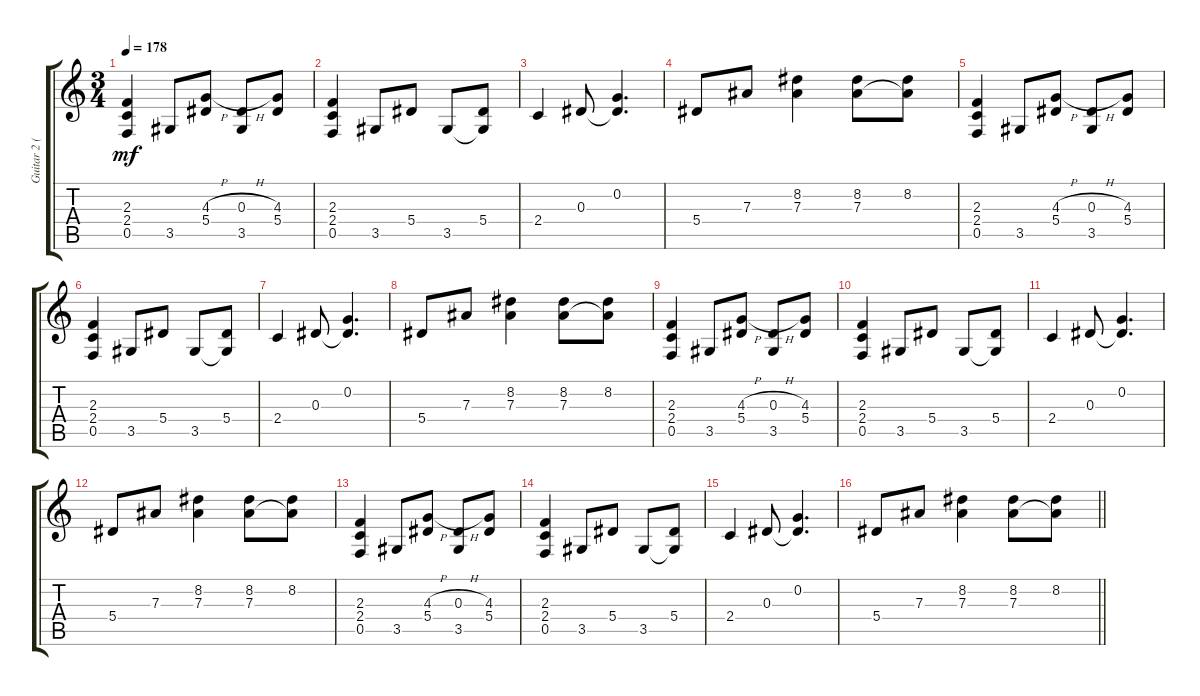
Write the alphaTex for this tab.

\track ("Guitar 2 (Lead)" "Guitar 2 (") {instrument distortionguitar}
\staff {score tabs}
\tuning (C4 G3 Eb3 Bb2 F2 C2) {hide}
\ts (3 4)
\tempo 178
\clef g2
\ks c
(2.3 2.4 0.5).4{dy mf} 3.5.8 (4.3{h} 5.4).8 (0.3{h} 3.5).8 (4.3 5.4).8 |
(2.3 2.4 0.5).4 3.5.8 5.4.8 3.5.8 (5.4 3.5{t}).8 |
2.4.4 0.3.8 (0.2 0.3{t}).4{d} |
5.4.8 7.3.8 (8.2 7.3).4 (8.2 7.3).8 (8.2 7.3{t}).8 |
(2.3 2.4 0.5).4 3.5.8 (4.3{h} 5.4).8 (0.3{h} 3.5).8 (4.3 5.4).8 |
(2.3 2.4 0.5).4 3.5.8 5.4.8 3.5.8 (5.4 3.5{t}).8 |
2.4.4 0.3.8 (0.2 0.3{t}).4{d} |
5.4.8 7.3.8 (8.2 7.3).4 (8.2 7.3).8 (8.2 7.3{t}).8 |
(2.3 2.4 0.5).4 3.5.8 (4.3{h} 5.4).8 (0.3{h} 3.5).8 (4.3 5.4).8 |
(2.3 2.4 0.5).4 3.5.8 5.4.8 3.5.8 (5.4 3.5{t}).8 |
2.4.4 0.3.8 (0.2 0.3{t}).4{d} |
5.4.8 7.3.8 (8.2 7.3).4 (8.2 7.3).8 (8.2 7.3{t}).8 |
(2.3 2.4 0.5).4 3.5.8 (4.3{h} 5.4).8 (0.3{h} 3.5).8 (4.3 5.4).8 |
(2.3 2.4 0.5).4 3.5.8 5.4.8 3.5.8 (5.4 3.5{t}).8 |
2.4.4 0.3.8 (0.2 0.3{t}).4{d} |
\barLineRight lightlight
5.4.8 7.3.8 (8.2 7.3).4 (8.2 7.3).8 (8.2 7.3{t}).8
